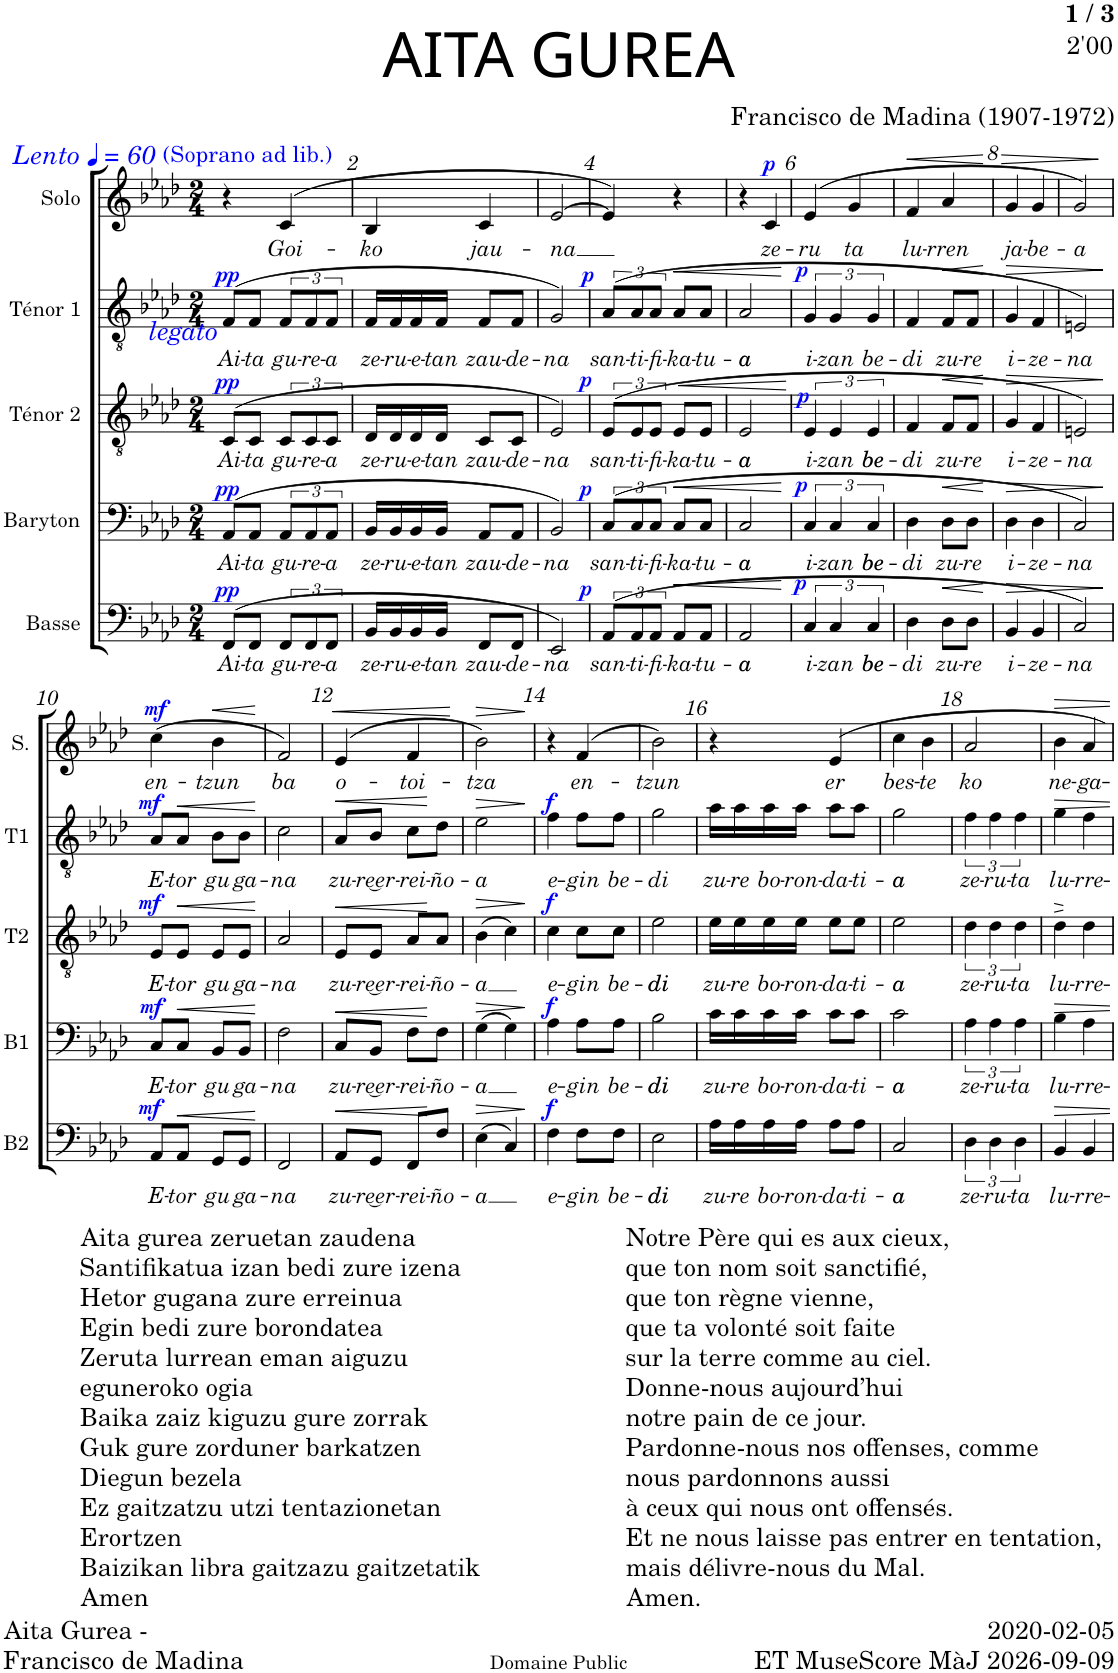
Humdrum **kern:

**kern	**text	**dynam	**kern	**text	**dynam	**kern	**text	**dynam	**kern	**text	**dynam	**kern	**text	**dynam
*part5	*part5	*part5	*part4	*part4	*part4	*part3	*part3	*part3	*part2	*part2	*part2	*part1	*part1	*part1
*staff5	*staff5	*staff5	*staff4	*staff4	*staff4	*staff3	*staff3	*staff3	*staff2	*staff2	*staff2	*staff1	*staff1	*staff1
*I"Basse	*	*	*I"Baryton	*	*	*I"Ténor 2	*	*	*I"Ténor 1	*	*	*I"Solo	*	*
*I'B2	*	*	*I'B1	*	*	*I'T2	*	*	*I'T1	*	*	*I'S.	*	*
*clefF4	*	*	*clefF4	*	*	*clefGv2	*	*	*clefGv2	*	*	*clefG2	*	*
*k[b-e-a-d-]	*	*	*k[b-e-a-d-]	*	*	*k[b-e-a-d-]	*	*	*k[b-e-a-d-]	*	*	*k[b-e-a-d-]	*	*
*M2/4	*	*	*M2/4	*	*	*M2/4	*	*	*M2/4	*	*	*M2/4	*	*
*MM60	*	*	*MM60	*	*	*MM60	*	*	*MM60	*	*	*MM60	*	*
=1	=1	=1	=1	=1	=1	=1	=1	=1	=1	=1	=1	=1	=1	=1
!	!	!	!	!	!	!	!	!	!	!	!	!LO:TX:a:i:t=Lento	!	!
!	!	!	!	!	!	!	!	!	!	!	!	!LO:TX:a:color=#0000FF:t=(Soprano ad lib.)	!	!
!	!	!	!	!	!	!	!	!	!LO:TX:b:i:color=#0000FF:t=legato	!	!	!	!	!
!	!LO:LY:b	!LO:DY:a	!	!LO:LY:b	!LO:DY:a	!	!LO:LY:b	!LO:DY:a	!	!LO:LY:b	!LO:DY:a	!	!	!
(>8FF/L	Ai-	pp	(>8AA-/L	Ai-	pp	(>8C/L	Ai-	pp	(>8F/L	Ai-	pp	4r	.	.
!	!LO:LY:b	!	!	!LO:LY:b	!	!	!LO:LY:b	!	!	!LO:LY:b	!	!	!	!
8FF/J	-ta	.	8AA-/J	-ta	.	8C/J	-ta	.	8F/J	-ta	.	.	.	.
!	!LO:LY:b	!	!	!LO:LY:b	!	!	!LO:LY:b	!	!	!LO:LY:b	!	!	!LO:LY:b	!
12FF/L	gu-	.	12AA-/L	gu-	.	12C/L	gu-	.	12F/L	gu-	.	(>4c/	Goi-	.
!	!LO:LY:b	!	!	!LO:LY:b	!	!	!LO:LY:b	!	!	!LO:LY:b	!	!	!	!
12FF/	-re-	.	12AA-/	-re-	.	12C/	-re-	.	12F/	-re-	.	.	.	.
!	!LO:LY:b	!	!	!LO:LY:b	!	!	!LO:LY:b	!	!	!LO:LY:b	!	!	!	!
12FF/J	-a	.	12AA-/J	-a	.	12C/J	-a	.	12F/J	-a	.	.	.	.
=2	=2	=2	=2	=2	=2	=2	=2	=2	=2	=2	=2	=2	=2	=2
!	!LO:LY:b	!	!	!LO:LY:b	!	!	!LO:LY:b	!	!	!LO:LY:b	!	!	!LO:LY:b	!
16BB-/LL	ze-	.	16BB-/LL	ze-	.	16D-/LL	ze-	.	16F/LL	ze-	.	4B-/	-ko	.
!	!LO:LY:b	!	!	!LO:LY:b	!	!	!LO:LY:b	!	!	!LO:LY:b	!	!	!	!
16BB-/	-ru-	.	16BB-/	-ru-	.	16D-/	-ru-	.	16F/	-ru-	.	.	.	.
!	!LO:LY:b	!	!	!LO:LY:b	!	!	!LO:LY:b	!	!	!LO:LY:b	!	!	!	!
16BB-/	-e-	.	16BB-/	-e-	.	16D-/	-e-	.	16F/	-e-	.	.	.	.
!	!LO:LY:b	!	!	!LO:LY:b	!	!	!LO:LY:b	!	!	!LO:LY:b	!	!	!	!
16BB-/JJ	-tan	.	16BB-/JJ	-tan	.	16D-/JJ	-tan	.	16F/JJ	-tan	.	.	.	.
!	!LO:LY:b	!	!	!LO:LY:b	!	!	!LO:LY:b	!	!	!LO:LY:b	!	!	!LO:LY:b	!
8FF/L	zau-	.	8AA-/L	zau-	.	8C/L	zau-	.	8F/L	zau-	.	4c/	jau-	.
!	!LO:LY:b	!	!	!LO:LY:b	!	!	!LO:LY:b	!	!	!LO:LY:b	!	!	!	!
8FF/J	-de-	.	8AA-/J	-de-	.	8C/J	-de-	.	8F/J	-de-	.	.	.	.
=3	=3	=3	=3	=3	=3	=3	=3	=3	=3	=3	=3	=3	=3	=3
!	!LO:LY:b	!	!	!LO:LY:b	!	!	!LO:LY:b	!	!	!LO:LY:b	!	!	!LO:LY:b	!
2EE-/)	-na	.	2BB-/)	-na	.	2E-/)	-na	.	2G/)	-na	.	[>2e-/	-na	.
=4	=4	=4	=4	=4	=4	=4	=4	=4	=4	=4	=4	=4	=4	=4
!	!LO:LY:b	!LO:DY:a	!	!LO:LY:b	!LO:DY:a	!	!LO:LY:b	!LO:DY:a	!	!LO:LY:b	!LO:DY:a	!	!	!
(12AA-/L	san-	p	(12C/L	san-	p	(>12E-/L	san-	p	(>12A-/L	san-	p	4e-/])	.	.
!	!LO:LY:b	!	!	!LO:LY:b	!	!	!LO:LY:b	!	!	!LO:LY:b	!	!	!	!
12AA-/	-ti-	.	12C/	-ti-	.	12E-/	-ti-	.	12A-/	-ti-	.	.	.	.
!	!LO:LY:b	!	!	!LO:LY:b	!	!	!LO:LY:b	!	!	!LO:LY:b	!	!	!	!
12AA-/J	-fi-	.	12C/J	-fi-	.	12E-/J	-fi-	.	12A-/J	-fi-	.	.	.	.
!	!LO:LY:b	!LO:HP:b	!	!LO:LY:b	!LO:HP:b	!	!LO:LY:b	!LO:HP:b	!	!LO:LY:b	!LO:HP:b	!	!	!
8AA-/L	-ka-	<	8C/L	-ka-	<	8E-/L	-ka-	<	8A-/L	-ka-	<	4r	.	.
!	!LO:LY:b	!	!	!LO:LY:b	!	!	!LO:LY:b	!	!	!LO:LY:b	!	!	!	!
8AA-/J	-tu-	.	8C/J	-tu-	.	8E-/J	-tu-	.	8A-/J	-tu-	.	.	.	.
=5	=5	=5	=5	=5	=5	=5	=5	=5	=5	=5	=5	=5	=5	=5
!	!LO:LY:b	!	!	!LO:LY:b	!	!	!LO:LY:b	!	!	!LO:LY:b	!	!	!	!
2AA-/	a	.	2C/	a	.	2E-/	a	.	2A-/	a	.	4r	.	.
!	!	!	!	!	!	!	!	!	!	!	!	!	!LO:LY:b	!LO:DY:a
.	.	.	.	.	.	.	.	.	.	.	.	4c/	ze-	p
.	.	[	.	.	[	.	.	[	.	.	[	.	.	.
=6	=6	=6	=6	=6	=6	=6	=6	=6	=6	=6	=6	=6	=6	=6
!	!LO:LY:b	!LO:DY:a	!	!LO:LY:b	!LO:DY:a	!	!LO:LY:b	!LO:DY:a	!	!LO:LY:b	!LO:DY:a	!	!LO:LY:b	!
6C/	i-	p	6C/	i-	p	6E-/	i-	p	6G/	i-	p	(>4e-/	-ru	.
!	!LO:LY:b	!	!	!LO:LY:b	!	!	!LO:LY:b	!	!	!LO:LY:b	!	!	!	!
6C/	-zan	.	6C/	-zan	.	6E-/	-zan	.	6G/	-zan	.	.	.	.
!	!	!	!	!	!	!	!	!	!	!	!	!	!LO:LY:b	!
.	.	.	.	.	.	.	.	.	.	.	.	4g/	ta	.
!	!LO:LY:b	!	!	!LO:LY:b	!	!	!LO:LY:b	!	!	!LO:LY:b	!	!	!	!
6C/	be	.	6C/	be	.	6E-/	be	.	6G/	be-	.	.	.	.
=7	=7	=7	=7	=7	=7	=7	=7	=7	=7	=7	=7	=7	=7	=7
!	!LO:LY:b	!	!	!LO:LY:b	!	!	!LO:LY:b	!	!	!LO:LY:b	!	!	!LO:LY:b	!LO:HP:b
4D-\	-di	.	4D-\	-di	.	4F/	-di	.	4F/	-di	.	4f/	lu-	<
!	!LO:LY:b	!LO:HP:b	!	!LO:LY:b	!LO:HP:b	!	!LO:LY:b	!LO:HP:b	!	!LO:LY:b	!LO:HP:b	!	!LO:LY:b	!
8D-\L	zu-	<	8D-\L	zu-	<	8F/L	zu-	<	8F/L	zu-	<	4a-/	-rren	.
!	!LO:LY:b	!	!	!LO:LY:b	!	!	!LO:LY:b	!	!	!LO:LY:b	!	!	!	!
8D-\J	-re	.	8D-\J	-re	.	8F/J	-re	.	8F/J	-re	.	.	.	.
.	.	[	.	.	[	.	.	[	.	.	[	.	.	[
=8	=8	=8	=8	=8	=8	=8	=8	=8	=8	=8	=8	=8	=8	=8
!	!LO:LY:b	!LO:HP:b	!	!LO:LY:b	!LO:HP:b	!	!LO:LY:b	!LO:HP:b	!	!LO:LY:b	!LO:HP:b	!	!LO:LY:b	!LO:HP:b
4BB-/	i-	>	4D-\	i-	>	4G/	i-	>	4G/	i-	>	4g/	ja-	>
!	!LO:LY:b	!	!	!LO:LY:b	!	!	!LO:LY:b	!	!	!LO:LY:b	!	!	!LO:LY:b	!
4BB-/	-ze-	.	4D-\	-ze-	.	4F/	-ze-	.	4F/	-ze-	.	4g/	-be-	.
=9	=9	=9	=9	=9	=9	=9	=9	=9	=9	=9	=9	=9	=9	=9
!	!LO:LY:b	!	!	!LO:LY:b	!	!	!LO:LY:b	!	!	!LO:LY:b	!	!	!LO:LY:b	!
2C/)	-na	.	2C/)	-na	.	2En/)	-na	.	2En/)	-na	.	2g/)	-a	.
.	.	]	.	.	]	.	.	]	.	.	]	.	.	]
!!LO:LB:g=z
=10	=10	=10	=10	=10	=10	=10	=10	=10	=10	=10	=10	=10	=10	=10
!	!LO:LY:b	!LO:DY:a	!	!LO:LY:b	!LO:DY:a	!	!LO:LY:b	!LO:DY:a	!	!LO:LY:b	!LO:DY:a	!	!LO:LY:b	!LO:DY:a
8AA-/L	E-	mf	8C/L	E-	mf	8E-/L	E-	mf	8A-/L	E-	mf	(4cc\	en-	mf
!	!LO:LY:b	!LO:HP:b	!	!LO:LY:b	!LO:HP:b	!	!LO:LY:b	!LO:HP:b	!	!LO:LY:b	!LO:HP:b	!	!	!
8AA-/J	-tor	<	8C/J	-tor	<	8E-/J	-tor	<	8A-/J	-tor	<	.	.	.
!	!LO:LY:b	!	!	!LO:LY:b	!	!	!LO:LY:b	!	!	!LO:LY:b	!	!	!LO:LY:b	!LO:HP:b
8GG/L	gu	.	8BB-/L	gu	.	8E-/L	gu	.	8B-\L	gu	.	4b-\	-tzun	<
!	!LO:LY:b	!	!	!LO:LY:b	!	!	!LO:LY:b	!	!	!LO:LY:b	!	!	!	!
8GG/J	ga-	.	8BB-/J	ga-	.	8E-/J	ga-	.	8B-\J	ga-	.	.	.	.
.	.	[	.	.	[	.	.	[	.	.	[	.	.	[
=11	=11	=11	=11	=11	=11	=11	=11	=11	=11	=11	=11	=11	=11	=11
!	!LO:LY:b	!	!	!LO:LY:b	!	!	!LO:LY:b	!	!	!LO:LY:b	!	!	!LO:LY:b	!
2FF/	-na	.	2F\	-na	.	2A-/	-na	.	2c\	-na	.	2f/)	ba	.
=12	=12	=12	=12	=12	=12	=12	=12	=12	=12	=12	=12	=12	=12	=12
!	!LO:LY:b	!LO:HP:b	!	!LO:LY:b	!LO:HP:b	!	!LO:LY:b	!LO:HP:b	!	!LO:LY:b	!LO:HP:b	!	!LO:LY:b	!LO:HP:b
8AA-/L	zu-	<	8C/L	zu-	<	8E-/L	zu-	<	8A-/L	zu-	<	(>4e-/	o-	<
!	!LO:LY:b	!	!	!LO:LY:b	!	!	!LO:LY:b	!	!	!LO:LY:b	!	!	!	!
8GG/J	-re͜er-	.	8BB-/J	-re͜er-	.	8E-/J	-re͜er-	.	8B-/J	-re͜er-	.	.	.	.
!	!LO:LY:b	!	!	!LO:LY:b	!	!	!LO:LY:b	!	!	!LO:LY:b	!	!	!LO:LY:b	!
8FF/L	-rei-	.	8F\L	-rei-	.	8A-/L	-rei-	.	8c\L	-rei-	.	4f/	-toi-	.
!	!LO:LY:b	!	!	!LO:LY:b	!	!	!LO:LY:b	!	!	!LO:LY:b	!	!	!	!
8F/J	-ño-	[	8F\J	-ño-	[	8A-/J	-ño-	[	8d-\J	-ño-	[	.	.	.
.	.	.	.	.	.	.	.	.	.	.	.	.	.	[
=13	=13	=13	=13	=13	=13	=13	=13	=13	=13	=13	=13	=13	=13	=13
!	!LO:LY:b	!LO:HP:b	!	!LO:LY:b	!LO:HP:b	!	!LO:LY:b	!LO:HP:b	!	!LO:LY:b	!LO:HP:b	!	!LO:LY:b	!LO:HP:b
(4E-\	a	>	(4G\	a	>	(4B-\	a	>	2e-\	-a	>	2b-\)	-tza	>
4C/)	.	.	4G\)	.	.	4c\)	.	.	.	.	.	.	.	.
.	.	]	.	.	]	.	.	]	.	.	]	.	.	]
=14	=14	=14	=14	=14	=14	=14	=14	=14	=14	=14	=14	=14	=14	=14
!	!LO:LY:b	!LO:DY:a	!	!LO:LY:b	!LO:DY:a	!	!LO:LY:b	!LO:DY:a	!	!LO:LY:b	!LO:DY:a	!	!	!
4F\	e-	f	4A-\	e-	f	4c\	e-	f	4f\	e-	f	4r	.	.
!	!LO:LY:b	!	!	!LO:LY:b	!	!	!LO:LY:b	!	!	!LO:LY:b	!	!	!LO:LY:b	!
8F\L	-gin	.	8A-\L	-gin	.	8c\L	-gin	.	8f\L	-gin	.	(>4f/	en-	.
!	!LO:LY:b	!	!	!LO:LY:b	!	!	!LO:LY:b	!	!	!LO:LY:b	!	!	!	!
8F\J	be-	.	8A-\J	be-	.	8c\J	be-	.	8f\J	be-	.	.	.	.
=15	=15	=15	=15	=15	=15	=15	=15	=15	=15	=15	=15	=15	=15	=15
!	!LO:LY:b	!	!	!LO:LY:b	!	!	!LO:LY:b	!	!	!LO:LY:b	!	!	!LO:LY:b	!
2E-\	di	.	2B-\	di	.	2e-\	di	.	2g\	-di	.	2b-\)	-tzun	.
=16	=16	=16	=16	=16	=16	=16	=16	=16	=16	=16	=16	=16	=16	=16
!	!LO:LY:b	!	!	!LO:LY:b	!	!	!LO:LY:b	!	!	!LO:LY:b	!	!	!	!
16A-\LL	zu-	.	16c\LL	zu-	.	16e-\LL	zu-	.	16a-\LL	zu-	.	4r	.	.
!	!LO:LY:b	!	!	!LO:LY:b	!	!	!LO:LY:b	!	!	!LO:LY:b	!	!	!	!
16A-\	-re	.	16c\	-re	.	16e-\	-re	.	16a-\	-re	.	.	.	.
!	!LO:LY:b	!	!	!LO:LY:b	!	!	!LO:LY:b	!	!	!LO:LY:b	!	!	!	!
16A-\	bo-	.	16c\	bo-	.	16e-\	bo-	.	16a-\	bo-	.	.	.	.
!	!LO:LY:b	!	!	!LO:LY:b	!	!	!LO:LY:b	!	!	!LO:LY:b	!	!	!	!
16A-\JJ	-ron-	.	16c\JJ	-ron-	.	16e-\JJ	-ron-	.	16a-\JJ	-ron-	.	.	.	.
!	!LO:LY:b	!	!	!LO:LY:b	!	!	!LO:LY:b	!	!	!LO:LY:b	!	!	!LO:LY:b	!
8A-\L	-da-	.	8c\L	-da-	.	8e-\L	-da-	.	8a-\L	-da-	.	4e-/	er	.
!	!LO:LY:b	!	!	!LO:LY:b	!	!	!LO:LY:b	!	!	!LO:LY:b	!	!	!	!
8A-\J	-ti-	.	8c\J	-ti-	.	8e-\J	-ti-	.	8a-\J	-ti-	.	.	.	.
=17	=17	=17	=17	=17	=17	=17	=17	=17	=17	=17	=17	=17	=17	=17
!	!LO:LY:b	!	!	!LO:LY:b	!	!	!LO:LY:b	!	!	!LO:LY:b	!	!	!LO:LY:b	!
2C/	a	.	2c\	a	.	2e-\	a	.	2g\	a	.	4cc\	bes-	.
!	!	!	!	!	!	!	!	!	!	!	!	!	!LO:LY:b	!
.	.	.	.	.	.	.	.	.	.	.	.	4b-\	-te	.
=18	=18	=18	=18	=18	=18	=18	=18	=18	=18	=18	=18	=18	=18	=18
!	!LO:LY:b	!	!	!LO:LY:b	!	!	!LO:LY:b	!	!	!LO:LY:b	!	!	!LO:LY:b	!
6D-\	ze-	.	6A-\	ze-	.	6d-\	ze-	.	6f\	ze-	.	2a-/	ko	.
!	!LO:LY:b	!	!	!LO:LY:b	!	!	!LO:LY:b	!	!	!LO:LY:b	!	!	!	!
6D-\	-ru-	.	6A-\	-ru-	.	6d-\	-ru-	.	6f\	-ru-	.	.	.	.
!	!LO:LY:b	!	!	!LO:LY:b	!	!	!LO:LY:b	!	!	!LO:LY:b	!	!	!	!
6D-\	-ta	.	6A-\	-ta	.	6d-\	-ta	.	6f\	-ta	.	.	.	.
=19	=19	=19	=19	=19	=19	=19	=19	=19	=19	=19	=19	=19	=19	=19
!	!LO:LY:b	!	!	!LO:LY:b	!	!	!LO:LY:b	!	!	!LO:LY:b	!	!	!LO:LY:b	!
4BB-/	lu-	.	4B-\	lu-	.	4d-\	lu-	.	4g\	lu-	.	4b-\	ne-	.
!	!LO:LY:b	!	!	!LO:LY:b	!	!	!LO:LY:b	!	!	!LO:LY:b	!	!	!LO:LY:b	!
4BB-/	-rre-	.	4A-\	-rre-	.	4d-\	-rre-	.	4f\	-rre-	.	4a-/	-ga-	.
=	=	=	=	=	=	=	=	=	=	=	=	=	=	=
*-	*-	*-	*-	*-	*-	*-	*-	*-	*-	*-	*-	*-	*-	*-
